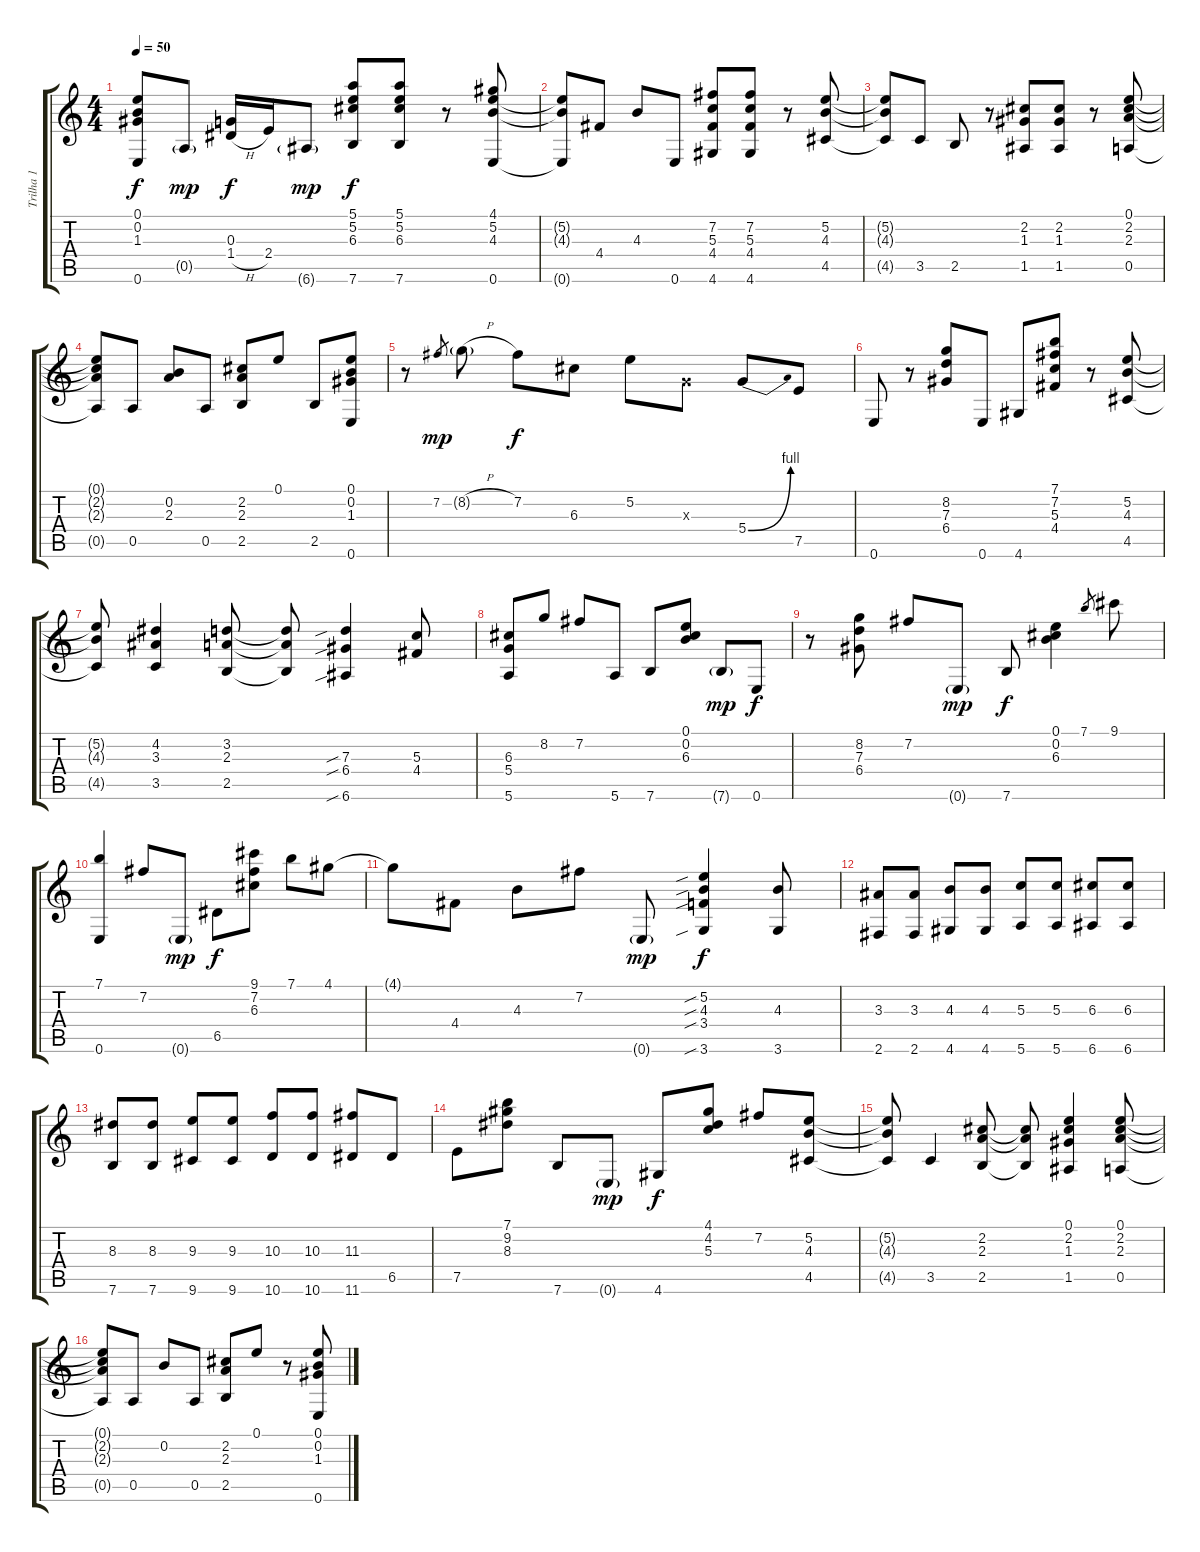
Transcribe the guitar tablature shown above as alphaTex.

\track ("Trilha 1" "Trilha 1") {instrument acousticguitarsteel}
\staff {score tabs}
\tuning (E4 B3 G3 D3 A2 E2) {hide}
\ts (4 4)
\tempo 50
\clef g2
\ks c
(0.1{t} 0.2{t} 1.3{t} 0.6{t}).8{dy f} 0.5{g}.8{dy mp} (0.3 1.4{h}).16{dy f} 2.4.16 6.6{g}.8{dy mp} (5.1 5.2 6.3 7.6).8{dy f} (5.1 5.2 6.3 7.6).8 r.8 (4.1 5.2 4.3 0.6).8 |
(5.2{t} 4.3{t} 0.6{t}).8 4.4.8 4.3.8 0.6.8 (7.2 5.3 4.4 4.6).8 (7.2 5.3 4.4 4.6).8 r.8 (5.2 4.3 4.5).8 |
(5.2{t} 4.3{t} 4.5{t}).8 3.5.8 2.5.8 r.8 (2.2 1.3 1.5).8 (2.2 1.3 1.5).8 r.8 (0.1 2.2 2.3 0.5).8 |
(0.1{t} 2.2{t} 2.3{t} 0.5{t}).8 0.5.8 (0.2 2.3).8 0.5.8 (2.2 2.3 2.5).8 0.1.8 2.5.8 (0.1 0.2 1.3 0.6).8 |
r.8 7.2.8{gr dy mp} 8.2{h g}.8 7.2.8{dy f} 6.3.8 5.2.8 0.3{x}.8 5.4{be (bend 0 0 60 4)}.8 7.5.8 |
0.6.8 r.8 (8.2 7.3 6.4).8 0.6.8 4.6.8 (7.1 7.2 5.3 4.4).8 r.8 (5.2 4.3 4.5).8 |
(5.2{t} 4.3{t} 4.5{t}).8 (4.2 3.3 3.5).4 (3.2 2.3 2.5).8 (3.2{t} 2.3{t} 2.5{t}).8 (7.3{sib} 6.4{sib} 6.6{sib}).4 (5.3 4.4).8 |
(6.3 5.4 5.6).8 8.2.8 7.2.8 5.6.8 7.6.8 (0.1 0.2 6.3).8 7.6{g}.8{dy mp} 0.6.8{dy f} |
r.8 (8.2 7.3 6.4).8 7.2.8 0.6{g}.8{dy mp} 7.6.8{dy f} (0.1 0.2 6.3).4 7.1.8{gr} 9.1.8 |
(7.1 0.6).4 7.2.8 0.6{g}.8{dy mp} 6.5.8{dy f} (9.1 7.2 6.3).8 7.1.8 4.1.8 |
4.1{t}.8 4.4.8 4.3.8 7.2.8 0.6{g}.8{dy mp} (5.2{sib} 4.3{sib} 3.4{sib} 3.6{sib}).4{dy f} (4.3 3.6).8 |
(3.3 2.6).8 (3.3 2.6).8 (4.3 4.6).8 (4.3 4.6).8 (5.3 5.6).8 (5.3 5.6).8 (6.3 6.6).8 (6.3 6.6).8 |
(8.3 7.6).8 (8.3 7.6).8 (9.3 9.6).8 (9.3 9.6).8 (10.3 10.6).8 (10.3 10.6).8 (11.3 11.6).8 6.5.8 |
7.5.8 (7.1 9.2 8.3).8 7.6.8 0.6{g}.8{dy mp} 4.6.8{dy f} (4.1 4.2 5.3).8 7.2.8 (5.2 4.3 4.5).8 |
(5.2{t} 4.3{t} 4.5{t}).8 3.5.4 (2.2 2.3 2.5).8 (2.2{t} 2.3{t} 2.5{t}).8 (0.1 2.2 1.3 1.5).4 (0.1 2.2 2.3 0.5).8 |
(0.1{t} 2.2{t} 2.3{t} 0.5{t}).8 0.5.8 0.2.8 0.5.8 (2.2 2.3 2.5).8 0.1.8 r.8 (0.1 0.2 1.3 0.6).8
